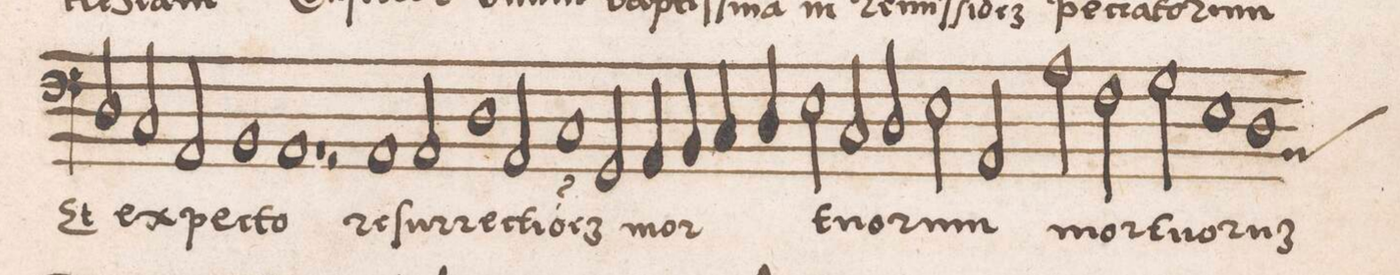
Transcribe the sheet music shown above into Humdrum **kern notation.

**kern	**text
*I"BASSVS	*
*clefF4	*
*k[]	*
*met(c|)	*
*M2/1	*
1r	.
=162	=162
2r	.
2D/	Et
2C/	ex-
2AA/	-pec-
=163	=163
1BB	-to
1AA	.
=164	=164
1r	.
2r	.
1AA	re-
=165	=165
2AA/	-ſur-
1D	-rec-
=166	=166
2AA/	-ti-
1C	-o-
2GG/	-(nem)
=167	=167
4AA/	mor-
4BB/	.
4C/	.
4D/	.
2E\	.
2C/	-tu-
=168	=168
2D/	-o-
2E\	-rum
2AA/	.
2A\	mor-
=169	=169
2F\	.
2G\	-tu-
1E	-o-
=170	=170
*custos:BB	*
1D	-ru(m)
*-	*-
